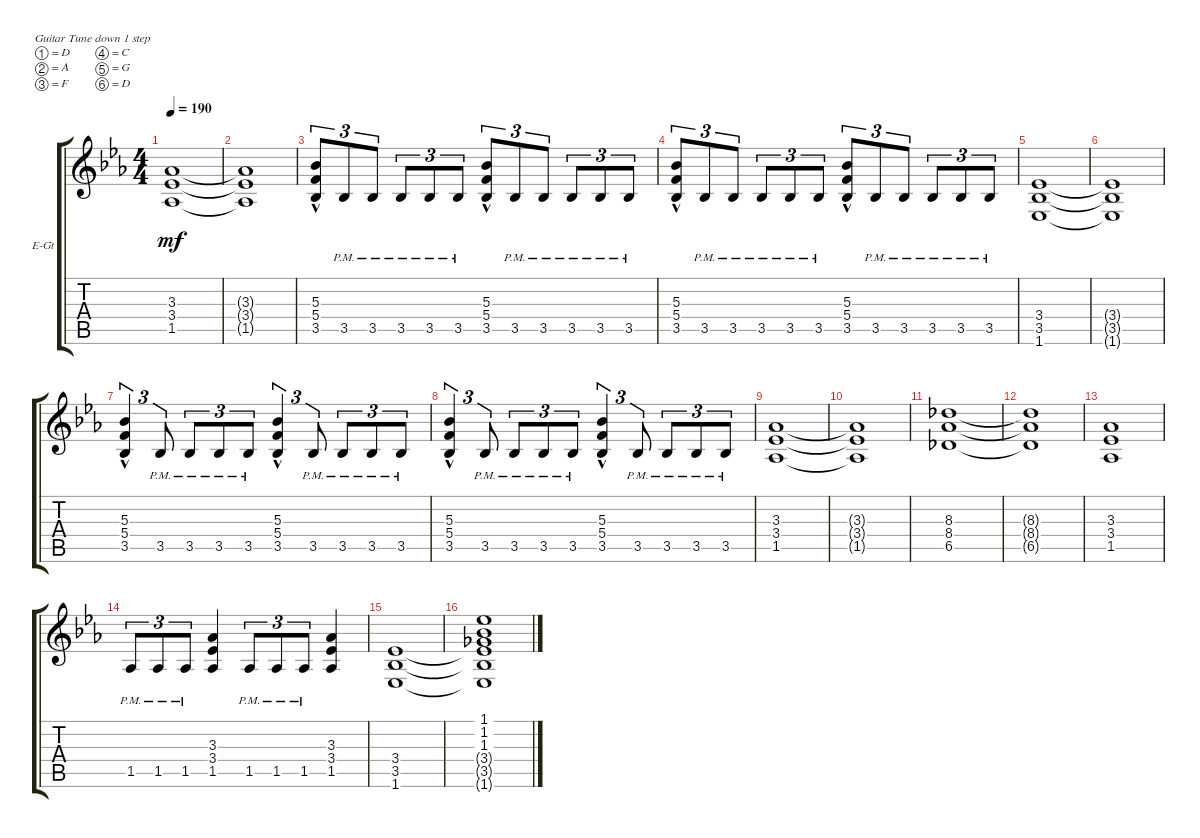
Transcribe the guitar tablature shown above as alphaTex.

\defaultSystemsLayout 4
\bracketExtendMode groupsimilarinstruments
\firstSystemTrackNameOrientation horizontal
\otherSystemsTrackNameOrientation horizontal
\track ("Rithm Guitar 2" "E-Gt") {instrument distortionguitar}
\staff {score tabs}
\tuning (D4 A3 F3 C3 G2 D2)
\ts (4 4)
\tempo 190
\clef g2
\ks cminor
(1.5 3.4 3.3).1{dy mf} |
(1.5{t} 3.4{t} 3.3{t}).1 |
(5.4{hac} 3.5{hac} 5.3{hac}).8{tu (3 2)} 3.5{pm}.8{tu (3 2)} 3.5{pm}.8{tu (3 2)} 3.5{pm}.8{tu (3 2)} 3.5{pm}.8{tu (3 2)} 3.5{pm}.8{tu (3 2)} (3.5{hac} 5.4{hac} 5.3{hac}).8{tu (3 2)} 3.5{pm}.8{tu (3 2)} 3.5{pm}.8{tu (3 2)} 3.5{pm}.8{tu (3 2)} 3.5{pm}.8{tu (3 2)} 3.5{pm}.8{tu (3 2)} |
(5.4{hac} 3.5{hac} 5.3{hac}).8{tu (3 2)} 3.5{pm}.8{tu (3 2)} 3.5{pm}.8{tu (3 2)} 3.5{pm}.8{tu (3 2)} 3.5{pm}.8{tu (3 2)} 3.5{pm}.8{tu (3 2)} (3.5{hac} 5.4{hac} 5.3{hac}).8{tu (3 2)} 3.5{pm}.8{tu (3 2)} 3.5{pm}.8{tu (3 2)} 3.5{pm}.8{tu (3 2)} 3.5{pm}.8{tu (3 2)} 3.5{pm}.8{tu (3 2)} |
(1.6 3.5 3.4).1 |
(1.6{t} 3.5{t} 3.4{t}).1 |
(3.5{hac} 5.4{hac} 5.3{hac}).4{tu (3 2)} 3.5{pm}.8{tu (3 2)} 3.5{pm}.8{tu (3 2)} 3.5{pm}.8{tu (3 2)} 3.5{pm}.8{tu (3 2)} (3.5{hac} 5.4{hac} 5.3{hac}).4{tu (3 2)} 3.5{pm}.8{tu (3 2)} 3.5{pm}.8{tu (3 2)} 3.5{pm}.8{tu (3 2)} 3.5{pm}.8{tu (3 2)} |
(3.5{hac} 5.4{hac} 5.3{hac}).4{tu (3 2)} 3.5{pm}.8{tu (3 2)} 3.5{pm}.8{tu (3 2)} 3.5{pm}.8{tu (3 2)} 3.5{pm}.8{tu (3 2)} (3.5{hac} 5.4{hac} 5.3{hac}).4{tu (3 2)} 3.5{pm}.8{tu (3 2)} 3.5{pm}.8{tu (3 2)} 3.5{pm}.8{tu (3 2)} 3.5{pm}.8{tu (3 2)} |
(1.5 3.4 3.3).1 |
(1.5{t} 3.4{t} 3.3{t}).1 |
(6.5 8.4 8.3).1 |
(6.5{t} 8.4{t} 8.3{t}).1 |
(1.5 3.4 3.3).1 |
1.5{pm}.8{tu (3 2)} 1.5{pm}.8{tu (3 2)} 1.5{pm}.8{tu (3 2)} (1.5 3.4 3.3).4 1.5{pm}.8{tu (3 2)} 1.5{pm}.8{tu (3 2)} 1.5{pm}.8{tu (3 2)} (1.5 3.4 3.3).4 |
(1.6 3.5 3.4).1 |
(1.6{t} 3.5{t} 3.4{t} 1.3 1.2 1.1).1
